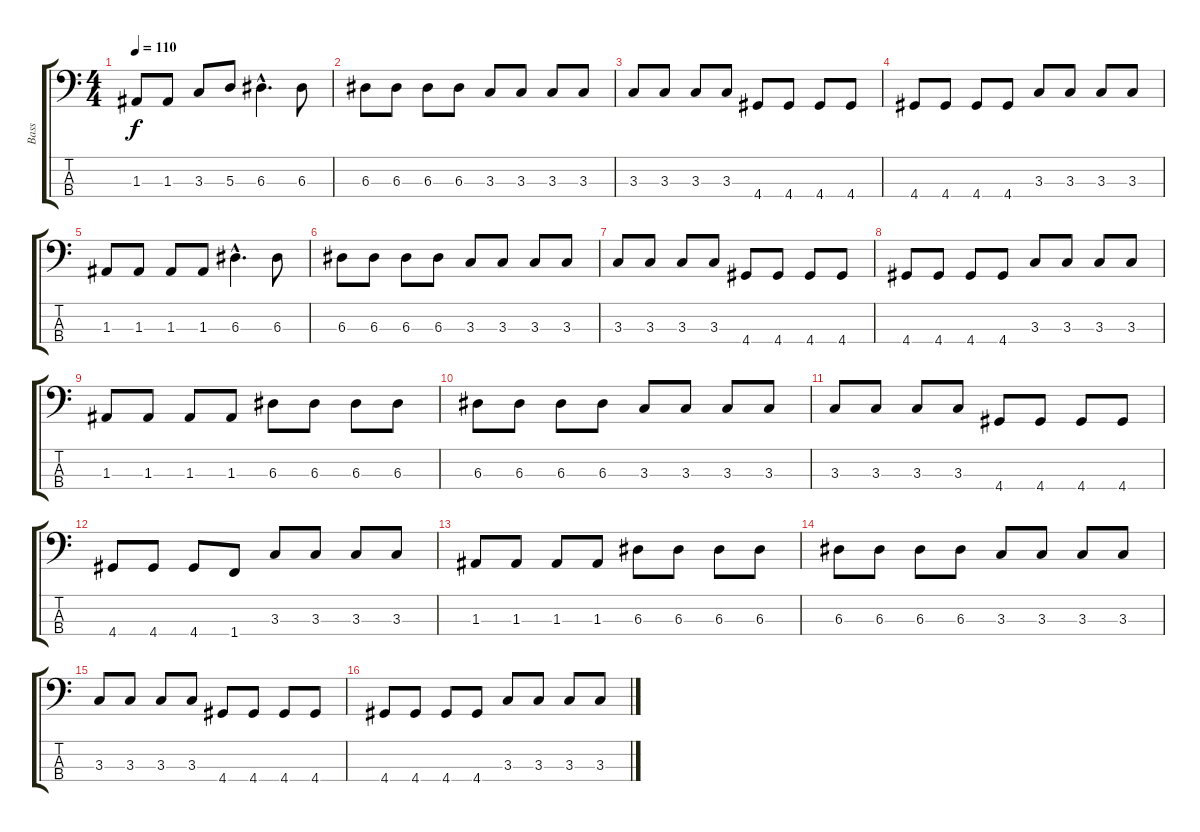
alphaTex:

\track ("Bass" "Bass") {instrument electricbassfinger}
\staff {score tabs}
\tuning (G2 D2 A1 E1) {hide}
\ts (4 4)
\tempo 110
\clef f4
\ks c
1.3.8{dy f} 1.3.8 3.3.8 5.3.8 6.3{hac}.4{d} 6.3.8 |
6.3.8 6.3.8 6.3.8 6.3.8 3.3.8 3.3.8 3.3.8 3.3.8 |
3.3.8 3.3.8 3.3.8 3.3.8 4.4.8 4.4.8 4.4.8 4.4.8 |
4.4.8 4.4.8 4.4.8 4.4.8 3.3.8 3.3.8 3.3.8 3.3.8 |
1.3.8 1.3.8 1.3.8 1.3.8 6.3{hac}.4{d} 6.3.8 |
6.3.8 6.3.8 6.3.8 6.3.8 3.3.8 3.3.8 3.3.8 3.3.8 |
3.3.8 3.3.8 3.3.8 3.3.8 4.4.8 4.4.8 4.4.8 4.4.8 |
4.4.8 4.4.8 4.4.8 4.4.8 3.3.8 3.3.8 3.3.8 3.3.8 |
1.3.8 1.3.8 1.3.8 1.3.8 6.3.8 6.3.8 6.3.8 6.3.8 |
6.3.8 6.3.8 6.3.8 6.3.8 3.3.8 3.3.8 3.3.8 3.3.8 |
3.3.8 3.3.8 3.3.8 3.3.8 4.4.8 4.4.8 4.4.8 4.4.8 |
4.4.8 4.4.8 4.4.8 1.4.8 3.3.8 3.3.8 3.3.8 3.3.8 |
1.3.8 1.3.8 1.3.8 1.3.8 6.3.8 6.3.8 6.3.8 6.3.8 |
6.3.8 6.3.8 6.3.8 6.3.8 3.3.8 3.3.8 3.3.8 3.3.8 |
3.3.8 3.3.8 3.3.8 3.3.8 4.4.8 4.4.8 4.4.8 4.4.8 |
4.4.8 4.4.8 4.4.8 4.4.8 3.3.8 3.3.8 3.3.8 3.3.8
